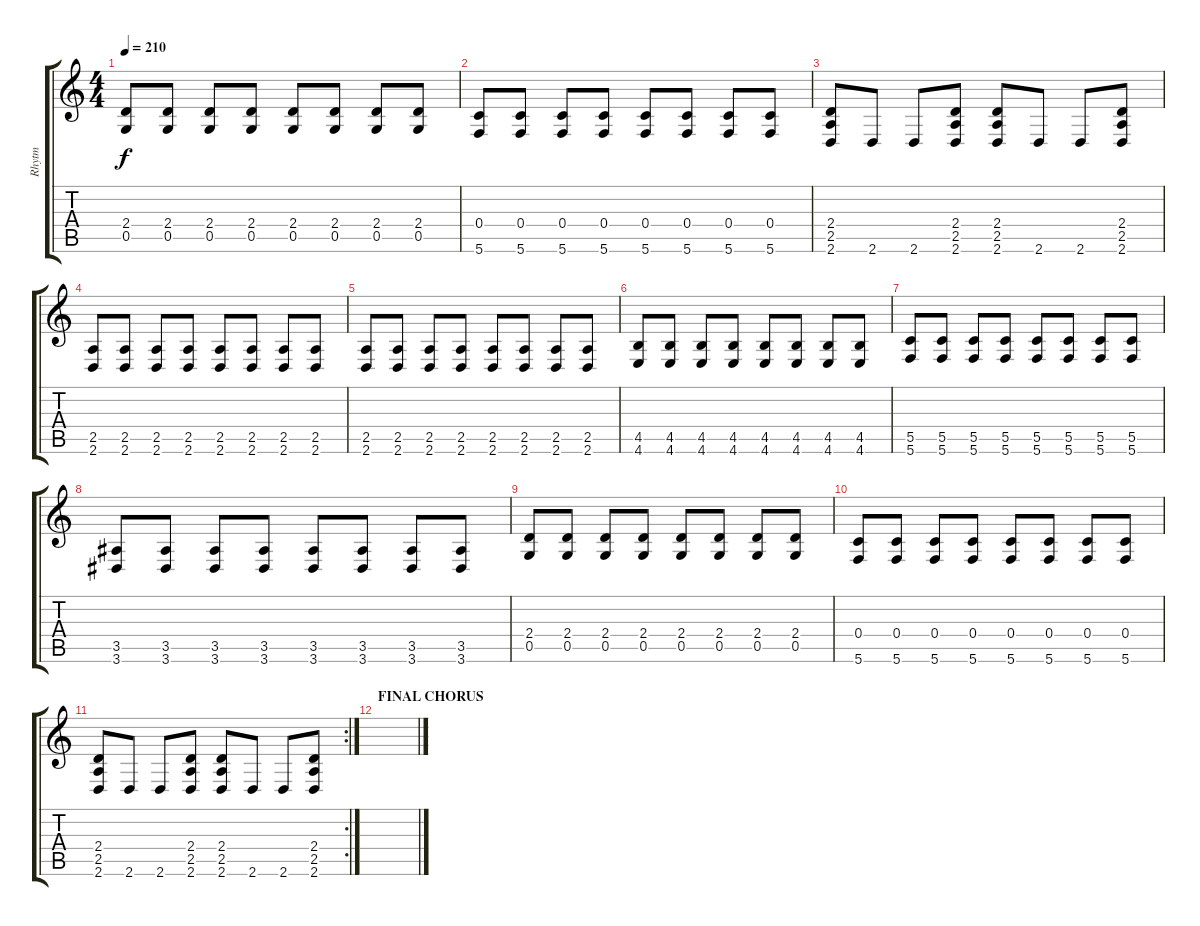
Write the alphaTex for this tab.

\track ("Rhytm" "Rhytm") {instrument distortionguitar}
\staff {score tabs}
\tuning (D4 A3 F3 C3 G2 C2) {hide}
\ts (4 4)
\tempo 210
\clef g2
\ks c
(2.4 0.5).8{dy f} (2.4 0.5).8 (2.4 0.5).8 (2.4 0.5).8 (2.4 0.5).8 (2.4 0.5).8 (2.4 0.5).8 (2.4 0.5).8 |
(0.4 5.6).8 (0.4 5.6).8 (0.4 5.6).8 (0.4 5.6).8 (0.4 5.6).8 (0.4 5.6).8 (0.4 5.6).8 (0.4 5.6).8 |
(2.4 2.5 2.6).8 2.6.8 2.6.8 (2.4 2.5 2.6).8 (2.4 2.5 2.6).8 2.6.8 2.6.8 (2.4 2.5 2.6).8 |
(2.5 2.6).8 (2.5 2.6).8 (2.5 2.6).8 (2.5 2.6).8 (2.5 2.6).8 (2.5 2.6).8 (2.5 2.6).8 (2.5 2.6).8 |
(2.5 2.6).8 (2.5 2.6).8 (2.5 2.6).8 (2.5 2.6).8 (2.5 2.6).8 (2.5 2.6).8 (2.5 2.6).8 (2.5 2.6).8 |
(4.5 4.6).8 (4.5 4.6).8 (4.5 4.6).8 (4.5 4.6).8 (4.5 4.6).8 (4.5 4.6).8 (4.5 4.6).8 (4.5 4.6).8 |
(5.5 5.6).8 (5.5 5.6).8 (5.5 5.6).8 (5.5 5.6).8 (5.5 5.6).8 (5.5 5.6).8 (5.5 5.6).8 (5.5 5.6).8 |
(3.5 3.6).8 (3.5 3.6).8 (3.5 3.6).8 (3.5 3.6).8 (3.5 3.6).8 (3.5 3.6).8 (3.5 3.6).8 (3.5 3.6).8 |
(2.4 0.5).8 (2.4 0.5).8 (2.4 0.5).8 (2.4 0.5).8 (2.4 0.5).8 (2.4 0.5).8 (2.4 0.5).8 (2.4 0.5).8 |
(0.4 5.6).8 (0.4 5.6).8 (0.4 5.6).8 (0.4 5.6).8 (0.4 5.6).8 (0.4 5.6).8 (0.4 5.6).8 (0.4 5.6).8 |
\rc 2
(2.4 2.5 2.6).8 2.6.8 2.6.8 (2.4 2.5 2.6).8 (2.4 2.5 2.6).8 2.6.8 2.6.8 (2.4 2.5 2.6).8 |
\section ("" "FINAL CHORUS")
